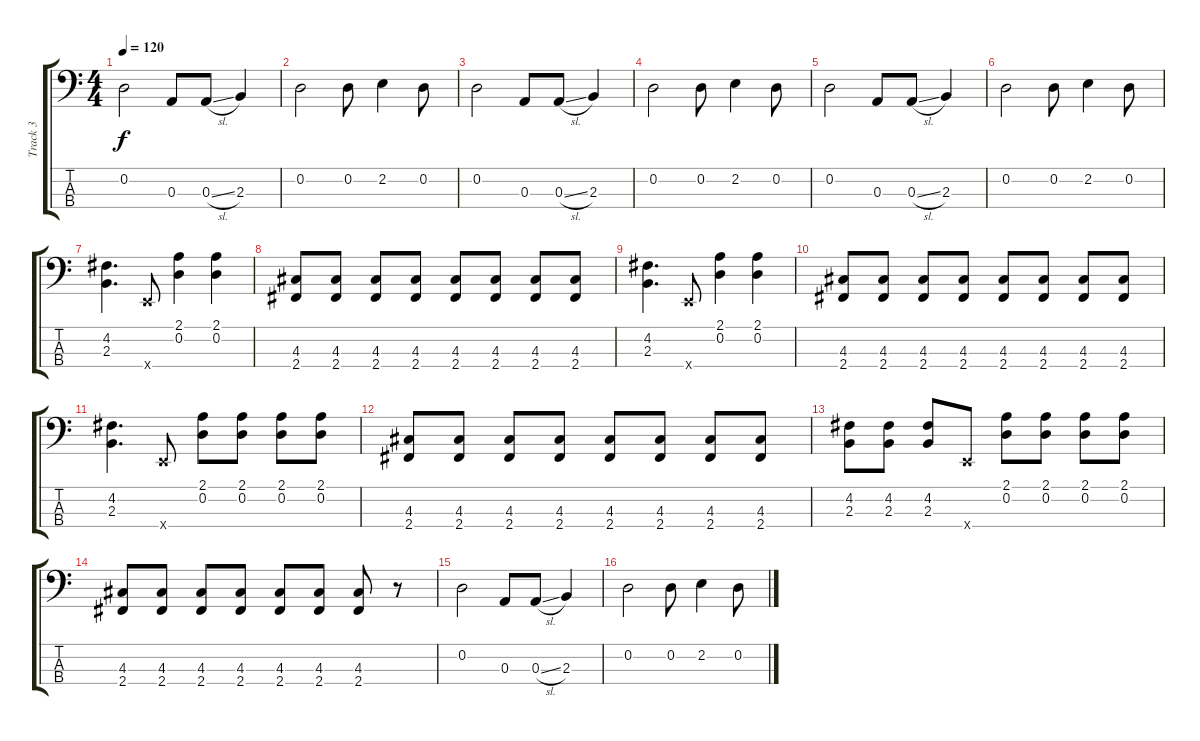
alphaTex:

\track ("Track 3" "Track 3") {instrument electricbasspick}
\staff {score tabs}
\tuning (G2 D2 A1 E1) {hide}
\ts (4 4)
\tempo 120
\clef f4
\ks c
0.2.2{dy f} 0.3.8 0.3{sl}.8 2.3.4 |
0.2.2 0.2.8 2.2.4 0.2.8 |
0.2.2 0.3.8 0.3{sl}.8 2.3.4 |
0.2.2 0.2.8 2.2.4 0.2.8 |
0.2.2 0.3.8 0.3{sl}.8 2.3.4 |
0.2.2 0.2.8 2.2.4 0.2.8 |
(4.2 2.3).4{d} 0.4{x}.8 (2.1 0.2).4 (2.1 0.2).4 |
(4.3 2.4).8 (4.3 2.4).8 (4.3 2.4).8 (4.3 2.4).8 (4.3 2.4).8 (4.3 2.4).8 (4.3 2.4).8 (4.3 2.4).8 |
(4.2 2.3).4{d} 0.4{x}.8 (2.1 0.2).4 (2.1 0.2).4 |
(4.3 2.4).8 (4.3 2.4).8 (4.3 2.4).8 (4.3 2.4).8 (4.3 2.4).8 (4.3 2.4).8 (4.3 2.4).8 (4.3 2.4).8 |
(4.2 2.3).4{d} 0.4{x}.8 (2.1 0.2).8 (2.1 0.2).8 (2.1 0.2).8 (2.1 0.2).8 |
(4.3 2.4).8 (4.3 2.4).8 (4.3 2.4).8 (4.3 2.4).8 (4.3 2.4).8 (4.3 2.4).8 (4.3 2.4).8 (4.3 2.4).8 |
(4.2 2.3).8 (4.2 2.3).8 (4.2 2.3).8 0.4{x}.8 (2.1 0.2).8 (2.1 0.2).8 (2.1 0.2).8 (2.1 0.2).8 |
(4.3 2.4).8 (4.3 2.4).8 (4.3 2.4).8 (4.3 2.4).8 (4.3 2.4).8 (4.3 2.4).8 (4.3 2.4).8 r.8 |
0.2.2 0.3.8 0.3{sl}.8 2.3.4 |
0.2.2 0.2.8 2.2.4 0.2.8
